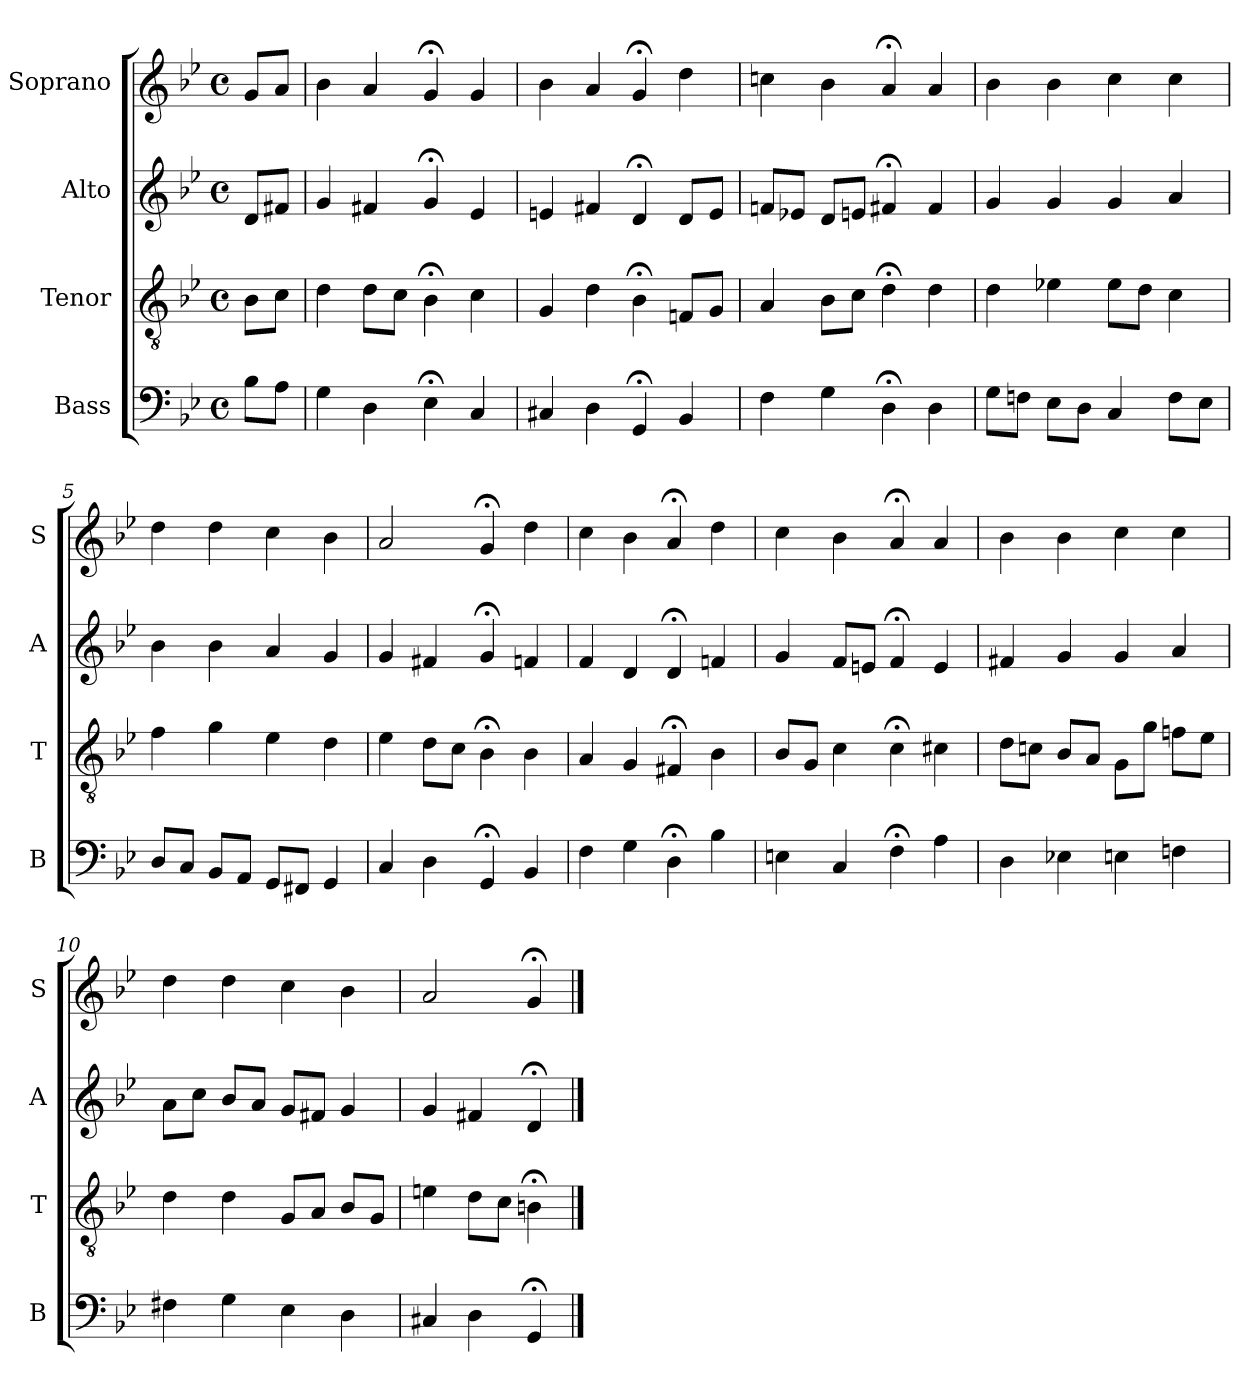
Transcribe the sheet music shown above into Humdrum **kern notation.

**kern	**kern	**kern	**kern
*part4	*part3	*part2	*part1
*staff4	*staff3	*staff2	*staff1
*I"Bass	*I"Tenor	*I"Alto	*I"Soprano
*I'B	*I'T	*I'A	*I'S
*clefF4	*clefGv2	*clefG2	*clefG2
*k[b-e-]	*k[b-e-]	*k[b-e-]	*k[b-e-]
*g:	*g:	*g:	*g:
*M4/4	*M4/4	*M4/4	*M4/4
*met(c)	*met(c)	*met(c)	*met(c)
*MM100	*MM100	*MM100	*MM100
=	=	=	=
8B-L	8B-L	8dL	8gL
8AJ	8cJ	8f#XJ	8aJ
=1	=1	=1	=1
4G	4d	4g	4b-
4D	8dL	4f#X	4a
.	8cJ	.	.
4E-;<	4B-;<	4g;<	4g;<
4C	4c	4e-	4g
=2	=2	=2	=2
4C#X	4G	4en	4b-
4D	4d	4f#X	4a
4GG;<	4B-;<	4d;<	4g;<
4BB-	8FnL	8dL	4dd
.	8GJ	8eJ	.
=3	=3	=3	=3
4F	4A	8fnL	4ccn
.	.	8e-XJ	.
4G	8B-L	8dL	4b-
.	8cJ	8enJ	.
4D;<	4d;<	4f#X;<	4a;<
4D	4d	4f#	4a
=4	=4	=4	=4
8GL	4d	4g	4b-
8FnJ	.	.	.
8E-L	4e-X	4g	4b-
8DJ	.	.	.
4C	8e-L	4g	4cc
.	8dJ	.	.
8FL	4c	4a	4cc
8E-J	.	.	.
=5	=5	=5	=5
8DL	4f	4b-	4dd
8CJ	.	.	.
8BB-L	4g	4b-	4dd
8AAJ	.	.	.
8GGL	4e-	4a	4cc
8FF#XJ	.	.	.
4GG	4d	4g	4b-
=6	=6	=6	=6
4C	4e-	4g	2a
4D	8dL	4f#X	.
.	8cJ	.	.
4GG;<	4B-;<	4g;<	4g;<
4BB-	4B-	4fn	4dd
=7	=7	=7	=7
4F	4A	4f	4cc
4G	4G	4di	4b-
4D;<	4F#X;<i	4d;<i	4a;<
4B-	4B-i	4fni	4dd
=8	=8	=8	=8
4En	8B-L	4g	4cc
.	8GJ	.	.
4C	4c	8fL	4b-
.	.	8enJ	.
4F;<	4c;<	4f;<	4a;<
4A	4c#X	4e	4a
=9	=9	=9	=9
4D	8dL	4f#X	4b-
.	8cnJ	.	.
4E-X	8B-L	4g	4b-
.	8AJ	.	.
4En	8GL	4g	4cc
.	8gJ	.	.
4Fn	8fnL	4a	4cc
.	8e-J	.	.
=10	=10	=10	=10
4F#X	4d	8aL	4dd
.	.	8ccJ	.
4G	4d	8b-L	4dd
.	.	8aJ	.
4E-	8GL	8gL	4cc
.	8AJ	8f#XJ	.
4D	8B-L	4g	4b-
.	8GJ	.	.
=11	=11	=11	=11
4C#X	4en	4g	2a
4D	8dL	4f#X	.
.	8cJ	.	.
4GG;<	4Bn;<	4d;<	4g;<
==	==	==	==
*-	*-	*-	*-
